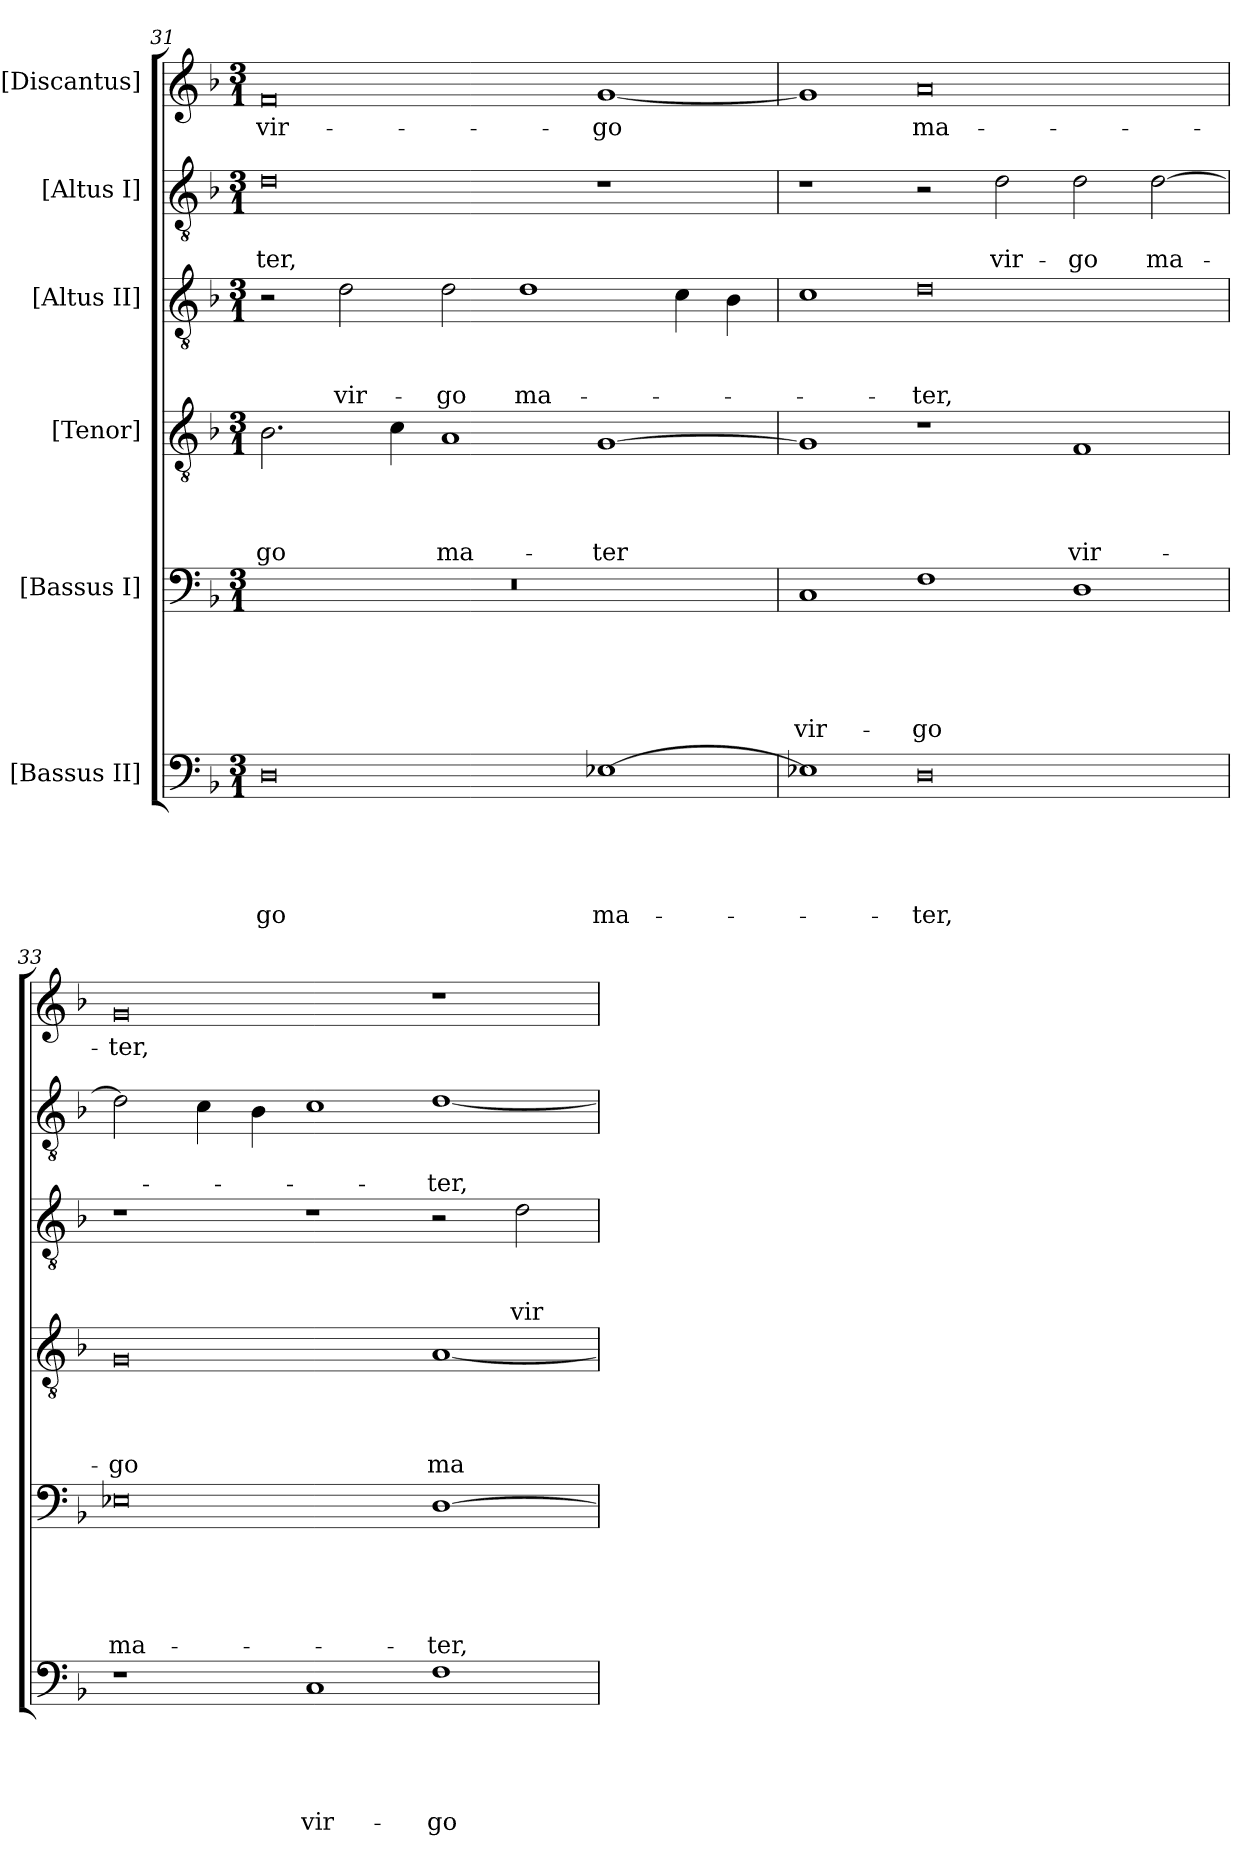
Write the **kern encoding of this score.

**kern	**text	**text	**text	**text	**text	**kern	**text	**text	**text	**text	**text	**kern	**text	**text	**text	**text	**kern	**text	**text	**text	**kern	**text	**text	**kern	**text
*part6	*part6	*part6	*part6	*part6	*part6	*part5	*part5	*part5	*part5	*part5	*part5	*part4	*part4	*part4	*part4	*part4	*part3	*part3	*part3	*part3	*part2	*part2	*part2	*part1	*part1
*staff6	*staff6	*staff6	*staff6	*staff6	*staff6	*staff5	*staff5	*staff5	*staff5	*staff5	*staff5	*staff4	*staff4	*staff4	*staff4	*staff4	*staff3	*staff3	*staff3	*staff3	*staff2	*staff2	*staff2	*staff1	*staff1
*I"[Bassus II]	*	*	*	*	*	*I"[Bassus I]	*	*	*	*	*	*I"[Tenor]	*	*	*	*	*I"[Altus II]	*	*	*	*I"[Altus I]	*	*	*I"[Discantus]	*
*clefF4	*	*	*	*	*	*clefF4	*	*	*	*	*	*clefGv2	*	*	*	*	*clefGv2	*	*	*	*clefGv2	*	*	*clefG2	*
*k[b-]	*	*	*	*	*	*k[b-]	*	*	*	*	*	*k[b-]	*	*	*	*	*k[b-]	*	*	*	*k[b-]	*	*	*k[b-]	*
*M3/1	*	*	*	*	*	*M3/1	*	*	*	*	*	*M3/1	*	*	*	*	*M3/1	*	*	*	*M3/1	*	*	*M3/1	*
=31	=31	=31	=31	=31	=31	=31	=31	=31	=31	=31	=31	=31	=31	=31	=31	=31	=31	=31	=31	=31	=31	=31	=31	=31	=31
!	!	!	!	!	!	!LO:N:vis=0	!	!	!	!	!	!	!	!	!	!	!	!	!	!	!	!	!	!	!
0D\	.	.	.	.	-go	0.r	.	.	.	.	.	2.B-\	.	.	.	-go	2r	.	.	.	0d/	.	-ter,	0f/	vir-
.	.	.	.	.	.	.	.	.	.	.	.	.	.	.	.	.	2d\	.	.	vir-	.	.	.	.	.
.	.	.	.	.	.	.	.	.	.	.	.	4c\	.	.	.	.	.	.	.	.	.	.	.	.	.
.	.	.	.	.	.	.	.	.	.	.	.	1A\	.	.	.	ma-	2d\	.	.	-go	.	.	.	.	.
.	.	.	.	.	.	.	.	.	.	.	.	.	.	.	.	.	1d/	.	.	ma-	.	.	.	.	.
[1E-X\	.	.	.	.	ma-	.	.	.	.	.	.	[1G\	.	.	.	-ter	.	.	.	.	1r	.	.	[1g/	-go
.	.	.	.	.	.	.	.	.	.	.	.	.	.	.	.	.	4c\	.	.	.	.	.	.	.	.
.	.	.	.	.	.	.	.	.	.	.	.	.	.	.	.	.	4B-\	.	.	.	.	.	.	.	.
=32	=32	=32	=32	=32	=32	=32	=32	=32	=32	=32	=32	=32	=32	=32	=32	=32	=32	=32	=32	=32	=32	=32	=32	=32	=32
1E-X\]	.	.	.	.	.	1C/	.	.	.	.	vir-	1G\]	.	.	.	.	1c/	.	.	.	1r	.	.	1g/]	.
0D\	.	.	.	.	-ter,	1F\	.	.	.	.	-go	1r	.	.	.	.	0d/	.	.	-ter,	2r	.	.	0a/	ma-
.	.	.	.	.	.	.	.	.	.	.	.	.	.	.	.	.	.	.	.	.	2d\	.	vir-	.	.
.	.	.	.	.	.	1D\	.	.	.	.	.	1F\	.	.	.	vir-	.	.	.	.	2d\	.	-go	.	.
.	.	.	.	.	.	.	.	.	.	.	.	.	.	.	.	.	.	.	.	.	[2d\	.	ma-	.	.
=33	=33	=33	=33	=33	=33	=33	=33	=33	=33	=33	=33	=33	=33	=33	=33	=33	=33	=33	=33	=33	=33	=33	=33	=33	=33
1r	.	.	.	.	.	0E-X\	.	.	.	.	ma-	0G/	.	.	.	-go	1r	.	.	.	2d\]	.	.	0g/	-ter,
.	.	.	.	.	.	.	.	.	.	.	.	.	.	.	.	.	.	.	.	.	4c\	.	.	.	.
.	.	.	.	.	.	.	.	.	.	.	.	.	.	.	.	.	.	.	.	.	4B-\	.	.	.	.
1C/	.	.	.	.	vir-	.	.	.	.	.	.	.	.	.	.	.	1r	.	.	.	1c/	.	.	.	.
1F\	.	.	.	.	-go	[1D\	.	.	.	.	-ter,	[1A/	.	.	.	ma-	2r	.	.	.	[1d/	.	-ter,	1r	.
.	.	.	.	.	.	.	.	.	.	.	.	.	.	.	.	.	2d\	.	.	vir-	.	.	.	.	.
=	=	=	=	=	=	=	=	=	=	=	=	=	=	=	=	=	=	=	=	=	=	=	=	=	=
*-	*-	*-	*-	*-	*-	*-	*-	*-	*-	*-	*-	*-	*-	*-	*-	*-	*-	*-	*-	*-	*-	*-	*-	*-	*-
